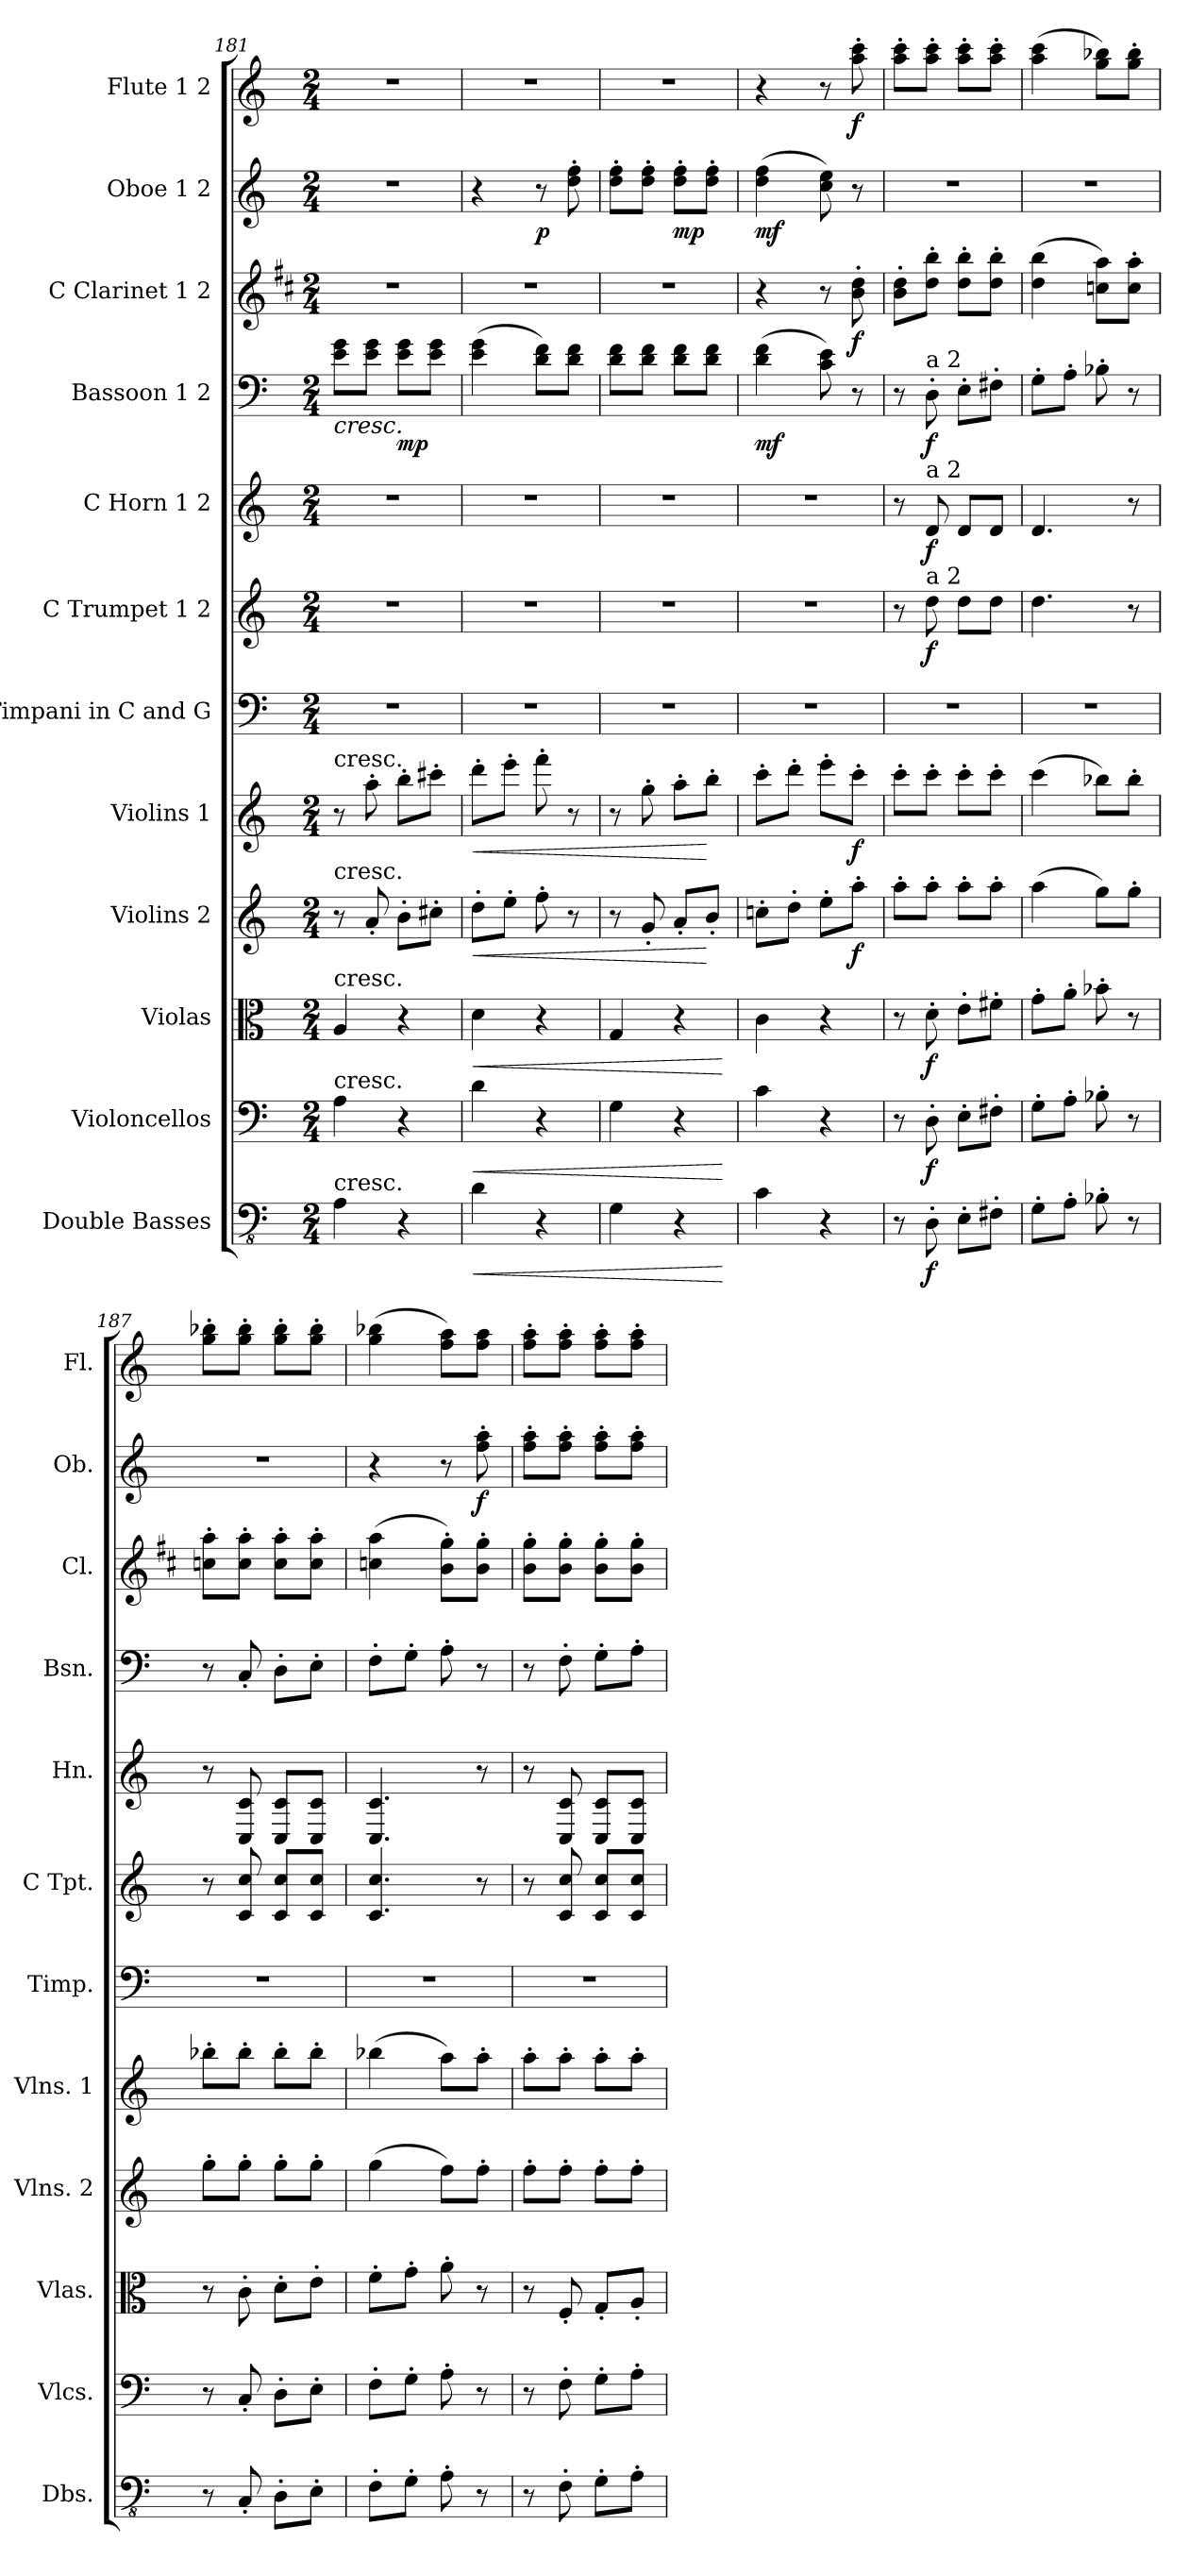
**kern	**dynam	**kern	**dynam	**kern	**dynam	**kern	**dynam	**kern	**dynam	**kern	**kern	**dynam	**kern	**dynam	**kern	**dynam	**kern	**dynam	**kern	**dynam	**kern	**dynam
*part12	*part12	*part11	*part11	*part10	*part10	*part9	*part9	*part8	*part8	*part7	*part6	*part6	*part5	*part5	*part4	*part4	*part3	*part3	*part2	*part2	*part1	*part1
*staff12	*staff12	*staff11	*staff11	*staff10	*staff10	*staff9	*staff9	*staff8	*staff8	*staff7	*staff6	*staff6	*staff5	*staff5	*staff4	*staff4	*staff3	*staff3	*staff2	*staff2	*staff1	*staff1
*I"Double Basses	*	*I"Violoncellos	*	*I"Violas	*	*I"Violins 2	*	*I"Violins 1	*	*I"Timpani in C and G	*I"C Trumpet 1 2	*	*I"C Horn  1 2	*	*I"Bassoon 1 2	*	*I"C Clarinet 1 2	*	*I"Oboe 1 2	*	*I"Flute 1 2	*
*I'Dbs.	*	*I'Vlcs.	*	*I'Vlas.	*	*I'Vlns. 2	*	*I'Vlns. 1	*	*I'Timp.	*I'C Tpt.	*	*I'Hn.	*	*I'Bsn.	*	*I'Cl.	*	*I'Ob.	*	*I'Fl.	*
*clefFv4	*	*clefF4	*	*clefC3	*	*clefG2	*	*clefG2	*	*clefF4	*clefG2	*	*clefG2	*	*clefF4	*	*clefG2	*	*clefG2	*	*clefG2	*
*	*	*	*	*	*	*	*	*	*	*	*	*	*ITrd7c12	*	*	*	*ITrd1c2	*	*	*	*	*
*k[]	*	*k[]	*	*k[]	*	*k[]	*	*k[]	*	*k[]	*k[]	*	*k[]	*	*k[]	*	*k[]	*	*k[]	*	*k[]	*
*M2/4	*	*M2/4	*	*M2/4	*	*M2/4	*	*M2/4	*	*M2/4	*M2/4	*	*M2/4	*	*M2/4	*	*M2/4	*	*M2/4	*	*M2/4	*
=181	=181	=181	=181	=181	=181	=181	=181	=181	=181	=181	=181	=181	=181	=181	=181	=181	=181	=181	=181	=181	=181	=181
!	!	!	!	!	!	!	!	!LO:TX:a:t=cresc.	!	!	!	!	!	!	!	!	!	!	!	!	!	!
!	!	!	!	!	!	!LO:TX:a:t=cresc.	!	!	!	!	!	!	!	!	!	!	!	!	!	!	!	!
!	!	!	!	!LO:TX:a:t=cresc.	!	!	!	!	!	!	!	!	!	!	!	!	!	!	!	!	!	!
!	!	!LO:TX:a:t=cresc.	!	!	!	!	!	!	!	!	!	!	!	!	!	!	!	!	!	!	!	!
!LO:TX:a:t=cresc.	!	!	!	!	!	!	!	!	!	!	!	!	!	!	!	!	!	!	!	!	!	!
!	!	!	!	!	!	!	!	!	!	!	!	!	!	!	!	!LO:HP:b	!	!	!	!	!	!
4AA\	.	4A\	.	4A/	.	8r	.	8r	.	2r	2r	.	2r	.	8e\ 8g\L	<	2r	.	2r	.	2r	.
.	.	.	.	.	.	8a'/	.	8aa'\	.	.	.	.	.	.	8e\ 8g\J	.	.	.	.	.	.	.
!	!	!	!	!	!	!	!	!	!	!	!	!	!	!	!	!LO:DY:b	!	!	!	!	!	!
4r	.	4r	.	4r	.	8b'\L	.	8bb'\L	.	.	.	.	.	.	8e\ 8g\L	mp	.	.	.	.	.	.
.	.	.	.	.	.	8cc#X'\J	.	8ccc#X'\J	.	.	.	.	.	.	8e\ 8g\J	.	.	.	.	.	.	.
=182	=182	=182	=182	=182	=182	=182	=182	=182	=182	=182	=182	=182	=182	=182	=182	=182	=182	=182	=182	=182	=182	=182
!	!LO:HP:b	!	!LO:HP:b	!	!LO:HP:b	!	!LO:HP:b	!	!LO:HP:b	!	!	!	!	!	!	!	!	!	!	!	!	!
4D\	<	4d\	<	4d\	<	8dd'\L	<	8ddd'\L	<	2r	2r	.	2r	.	(>4e\ 4g\	.	2r	.	4r	.	2r	.
.	.	.	.	.	.	8ee'\J	.	8eee'\J	.	.	.	.	.	.	.	.	.	.	.	.	.	.
!	!	!	!	!	!	!	!	!	!	!	!	!	!	!	!	!	!	!	!	!LO:DY:b	!	!
4r	.	4r	.	4r	.	8ff'\	.	8fff'\	.	.	.	.	.	.	8d\ 8f\L)	.	.	.	8r	p	.	.
.	.	.	.	.	.	8r	.	8r	.	.	.	.	.	.	8d\ 8f\J	.	.	.	8dd\' 8ff\'	.	.	.
.	.	.	.	.	.	.	.	.	.	.	.	.	.	.	.	[	.	.	.	.	.	.
=183	=183	=183	=183	=183	=183	=183	=183	=183	=183	=183	=183	=183	=183	=183	=183	=183	=183	=183	=183	=183	=183	=183
4GG\	.	4G\	.	4G/	.	8r	.	8r	.	2r	2r	.	2r	.	8d\ 8f\L	.	2r	.	8dd\' 8ff\'L	.	2r	.
.	.	.	.	.	.	8g'/	.	8gg'\	.	.	.	.	.	.	8d\ 8f\J	.	.	.	8dd\' 8ff\'J	.	.	.
!	!	!	!	!	!	!	!	!	!	!	!	!	!	!	!	!	!	!	!	!LO:DY:b	!	!
4r	.	4r	.	4r	.	8a'/L	.	8aa'\L	.	.	.	.	.	.	8d\ 8f\L	.	.	.	8dd\' 8ff\'L	mp	.	.
.	.	.	.	.	.	8b'/J	[	8bb'\J	[	.	.	.	.	.	8d\ 8f\J	.	.	.	8dd\' 8ff\'J	.	.	.
.	[	.	[	.	[	.	.	.	.	.	.	.	.	.	.	.	.	.	.	.	.	.
=184	=184	=184	=184	=184	=184	=184	=184	=184	=184	=184	=184	=184	=184	=184	=184	=184	=184	=184	=184	=184	=184	=184
!	!	!	!	!	!	!	!	!	!	!	!	!	!	!	!	!LO:DY:b	!	!	!	!LO:DY:b	!	!
4C\	.	4c\	.	4c\	.	8ccn'\L	.	8ccc'\L	.	2r	2r	.	2r	.	(>4d\ 4f\	mf	4r	.	(>4dd\ 4ff\	mf	4r	.
.	.	.	.	.	.	8dd'\J	.	8ddd'\J	.	.	.	.	.	.	.	.	.	.	.	.	.	.
4r	.	4r	.	4r	.	8ee'\L	.	8eee'\L	.	.	.	.	.	.	8c\ 8e\)	.	8r	.	8cc\ 8ee\)	.	8r	.
!	!	!	!	!	!	!	!LO:DY:b	!	!LO:DY:b	!	!	!	!	!	!	!	!	!LO:DY:b	!	!	!	!LO:DY:b
.	.	.	.	.	.	8aa'\J	f	8ccc'\J	f	.	.	.	.	.	8r	.	8a\' 8cc\'	f	8r	.	8aa\' 8ccc\'	f
=185	=185	=185	=185	=185	=185	=185	=185	=185	=185	=185	=185	=185	=185	=185	=185	=185	=185	=185	=185	=185	=185	=185
8r	.	8r	.	8r	.	8aa'\L	.	8ccc'\L	.	2r	8r	.	8r	.	8r	.	8a\' 8cc\'L	.	2r	.	8aa\' 8ccc\'L	.
!	!	!	!	!	!	!	!	!	!	!	!	!	!	!	!LO:TX:a:t=a 2	!	!	!	!	!	!	!
!	!	!	!	!	!	!	!	!	!	!	!	!	!LO:TX:a:t=a 2	!	!	!	!	!	!	!	!	!
!	!	!	!	!	!	!	!	!	!	!	!LO:TX:a:t=a 2	!	!	!	!	!	!	!	!	!	!	!
!	!LO:DY:b	!	!LO:DY:b	!	!LO:DY:b	!	!	!	!	!	!	!LO:DY:b	!	!LO:DY:b	!	!LO:DY:b	!	!	!	!	!	!
8DD'\	f	8D'\	f	8d'\	f	8aa'\J	.	8ccc'\J	.	.	8dd\	f	8D/	f	8D'\	f	8cc\' 8aa\'J	.	.	.	8aa\' 8ccc\'J	.
8EE'\L	.	8E'\L	.	8e'\L	.	8aa'\L	.	8ccc'\L	.	.	8dd\L	.	8D/L	.	8E'\L	.	8cc\' 8aa\'L	.	.	.	8aa\' 8ccc\'L	.
8FF#X'\J	.	8F#X'\J	.	8f#X'\J	.	8aa'\J	.	8ccc'\J	.	.	8dd\J	.	8D/J	.	8F#X'\J	.	8cc\' 8aa\'J	.	.	.	8aa\' 8ccc\'J	.
=186	=186	=186	=186	=186	=186	=186	=186	=186	=186	=186	=186	=186	=186	=186	=186	=186	=186	=186	=186	=186	=186	=186
8GG'\L	.	8G'\L	.	8g'\L	.	(>4aa\	.	(>4ccc\	.	2r	4.dd\	.	4.D/	.	8G'\L	.	(>4cc\ 4aa\	.	2r	.	(>4aa\ 4ccc\	.
8AA'\J	.	8A'\J	.	8a'\J	.	.	.	.	.	.	.	.	.	.	8A'\J	.	.	.	.	.	.	.
8BB-X'\	.	8B-X'\	.	8b-X'\	.	8gg\L)	.	8bb-X\L)	.	.	.	.	.	.	8B-X'\	.	8b-X\ 8gg\L)	.	.	.	8gg\ 8bb-X\L)	.
8r	.	8r	.	8r	.	8gg'\J	.	8bb-'\J	.	.	8r	.	8r	.	8r	.	8b-\' 8gg\'J	.	.	.	8gg\' 8bb-\'J	.
=187	=187	=187	=187	=187	=187	=187	=187	=187	=187	=187	=187	=187	=187	=187	=187	=187	=187	=187	=187	=187	=187	=187
8r	.	8r	.	8r	.	8gg'\L	.	8bb-X'\L	.	2r	8r	.	8r	.	8r	.	8b-X\' 8gg\'L	.	2r	.	8gg\' 8bb-X\'L	.
8CC'/	.	8C'/	.	8c'\	.	8gg'\J	.	8bb-'\J	.	.	8c/ 8cc/	.	8CC/ 8C/	.	8C'/	.	8b-\' 8gg\'J	.	.	.	8gg\' 8bb-\'J	.
8DD'\L	.	8D'\L	.	8d'\L	.	8gg'\L	.	8bb-'\L	.	.	8c/ 8cc/L	.	8CC/ 8C/L	.	8D'\L	.	8b-\' 8gg\'L	.	.	.	8gg\' 8bb-\'L	.
8EE'\J	.	8E'\J	.	8e'\J	.	8gg'\J	.	8bb-'\J	.	.	8c/ 8cc/J	.	8CC/ 8C/J	.	8E'\J	.	8b-\' 8gg\'J	.	.	.	8gg\' 8bb-\'J	.
=188	=188	=188	=188	=188	=188	=188	=188	=188	=188	=188	=188	=188	=188	=188	=188	=188	=188	=188	=188	=188	=188	=188
8FF'\L	.	8F'\L	.	8f'\L	.	(>4gg\	.	(>4bb-X\	.	2r	4.c/ 4.cc/	.	4.CC/ 4.C/	.	8F'\L	.	(>4b-X\ 4gg\	.	4r	.	(>4gg\ 4bb-X\	.
8GG'\J	.	8G'\J	.	8g'\J	.	.	.	.	.	.	.	.	.	.	8G'\J	.	.	.	.	.	.	.
8AA'\	.	8A'\	.	8a'\	.	8ff\L)	.	8aa\L)	.	.	.	.	.	.	8A'\	.	8a\' 8ff\'L)	.	8r	.	8ff\ 8aa\L)	.
!	!	!	!	!	!	!	!	!	!	!	!	!	!	!	!	!	!	!	!	!LO:DY:b	!	!
8r	.	8r	.	8r	.	8ff'\J	.	8aa'\J	.	.	8r	.	8r	.	8r	.	8a\' 8ff\'J	.	8ff\' 8aa\'	f	8ff\ 8aa\J	.
=189	=189	=189	=189	=189	=189	=189	=189	=189	=189	=189	=189	=189	=189	=189	=189	=189	=189	=189	=189	=189	=189	=189
8r	.	8r	.	8r	.	8ff'\L	.	8aa'\L	.	2r	8r	.	8r	.	8r	.	8a\' 8ff\'L	.	8ff\' 8aa\'L	.	8ff\' 8aa\'L	.
8FF'\	.	8F'\	.	8F'/	.	8ff'\J	.	8aa'\J	.	.	8c/ 8cc/	.	8CC/ 8C/	.	8F'\	.	8a\' 8ff\'J	.	8ff\' 8aa\'J	.	8ff\' 8aa\'J	.
8GG'\L	.	8G'\L	.	8G'/L	.	8ff'\L	.	8aa'\L	.	.	8c/ 8cc/L	.	8CC/ 8C/L	.	8G'\L	.	8a\' 8ff\'L	.	8ff\' 8aa\'L	.	8ff\' 8aa\'L	.
8AA'\J	.	8A'\J	.	8A'/J	.	8ff'\J	.	8aa'\J	.	.	8c/ 8cc/J	.	8CC/ 8C/J	.	8A'\J	.	8a\' 8ff\'J	.	8ff\' 8aa\'J	.	8ff\' 8aa\'J	.
=	=	=	=	=	=	=	=	=	=	=	=	=	=	=	=	=	=	=	=	=	=	=
*-	*-	*-	*-	*-	*-	*-	*-	*-	*-	*-	*-	*-	*-	*-	*-	*-	*-	*-	*-	*-	*-	*-
